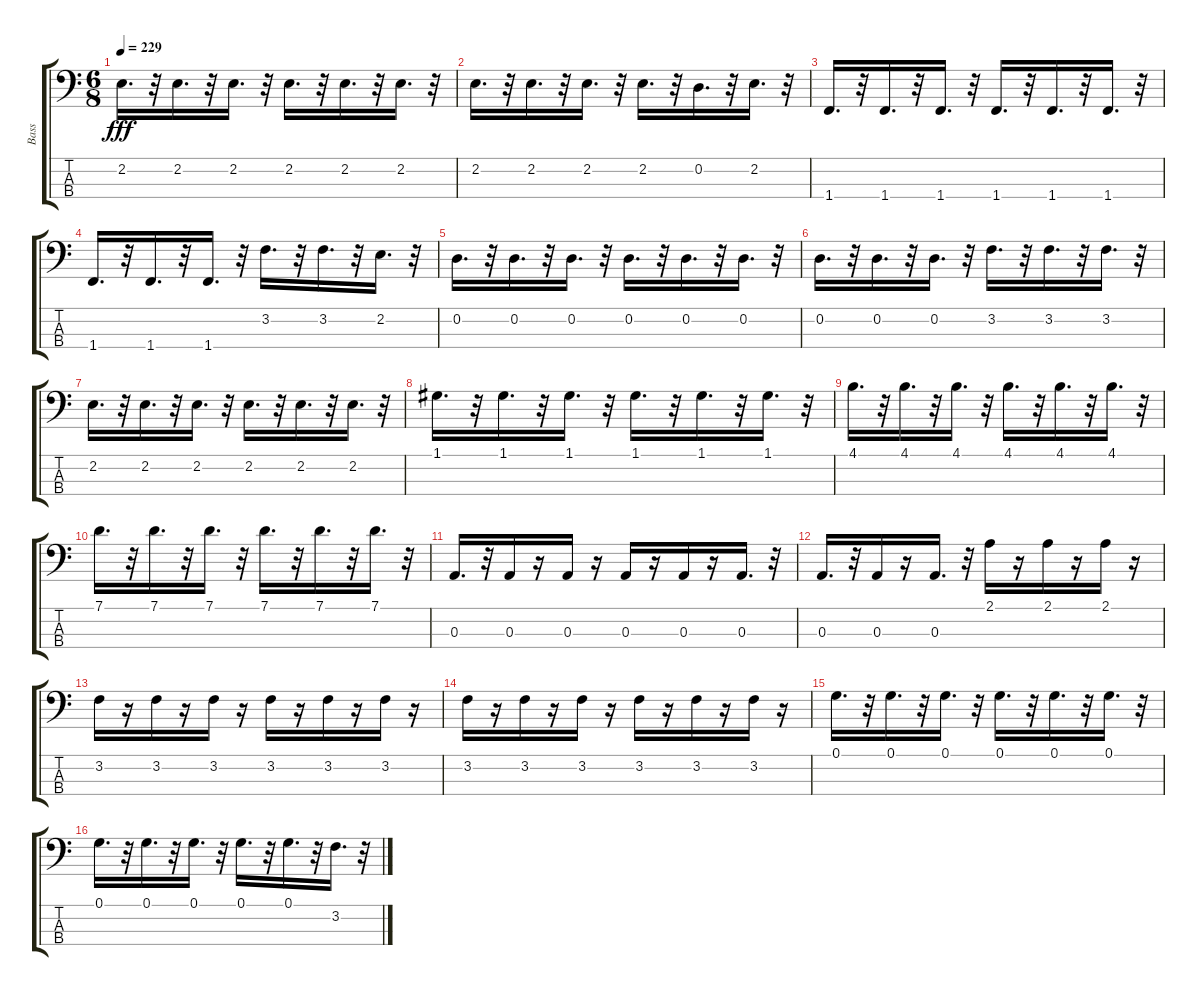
\track ("Bass" "Bass") {instrument electricbasspick}
\staff {score tabs}
\tuning (G2 D2 A1 E1) {hide}
\ts (6 8)
\tempo 229
\clef f4
\ks c
2.2.16{d dy fff} r.32 2.2.16{d} r.32 2.2.16{d} r.32 2.2.16{d} r.32 2.2.16{d} r.32 2.2.16{d} r.32 |
2.2.16{d} r.32 2.2.16{d} r.32 2.2.16{d} r.32 2.2.16{d} r.32 0.2.16{d} r.32 2.2.16{d} r.32 |
1.4.16{d} r.32 1.4.16{d} r.32 1.4.16{d} r.32 1.4.16{d} r.32 1.4.16{d} r.32 1.4.16{d} r.32 |
1.4.16{d} r.32 1.4.16{d} r.32 1.4.16{d} r.32 3.2.16{d} r.32 3.2.16{d} r.32 2.2.16{d} r.32 |
0.2.16{d} r.32 0.2.16{d} r.32 0.2.16{d} r.32 0.2.16{d} r.32 0.2.16{d} r.32 0.2.16{d} r.32 |
0.2.16{d} r.32 0.2.16{d} r.32 0.2.16{d} r.32 3.2.16{d} r.32 3.2.16{d} r.32 3.2.16{d} r.32 |
2.2.16{d} r.32 2.2.16{d} r.32 2.2.16{d} r.32 2.2.16{d} r.32 2.2.16{d} r.32 2.2.16{d} r.32 |
1.1.16{d} r.32 1.1.16{d} r.32 1.1.16{d} r.32 1.1.16{d} r.32 1.1.16{d} r.32 1.1.16{d} r.32 |
4.1.16{d} r.32 4.1.16{d} r.32 4.1.16{d} r.32 4.1.16{d} r.32 4.1.16{d} r.32 4.1.16{d} r.32 |
7.1.16{d} r.32 7.1.16{d} r.32 7.1.16{d} r.32 7.1.16{d} r.32 7.1.16{d} r.32 7.1.16{d} r.32 |
0.3.16{d} r.32 0.3.16 r.16 0.3.16 r.16 0.3.16 r.16 0.3.16 r.16 0.3.16{d} r.32 |
0.3.16{d} r.32 0.3.16 r.16 0.3.16{d} r.32 2.1.16 r.16 2.1.16 r.16 2.1.16 r.16 |
3.2.16 r.16 3.2.16 r.16 3.2.16 r.16 3.2.16 r.16 3.2.16 r.16 3.2.16 r.16 |
3.2.16 r.16 3.2.16 r.16 3.2.16 r.16 3.2.16 r.16 3.2.16 r.16 3.2.16 r.16 |
0.1.16{d} r.32 0.1.16{d} r.32 0.1.16{d} r.32 0.1.16{d} r.32 0.1.16{d} r.32 0.1.16{d} r.32 |
0.1.16{d} r.32 0.1.16{d} r.32 0.1.16{d} r.32 0.1.16{d} r.32 0.1.16{d} r.32 3.2.16{d} r.32
